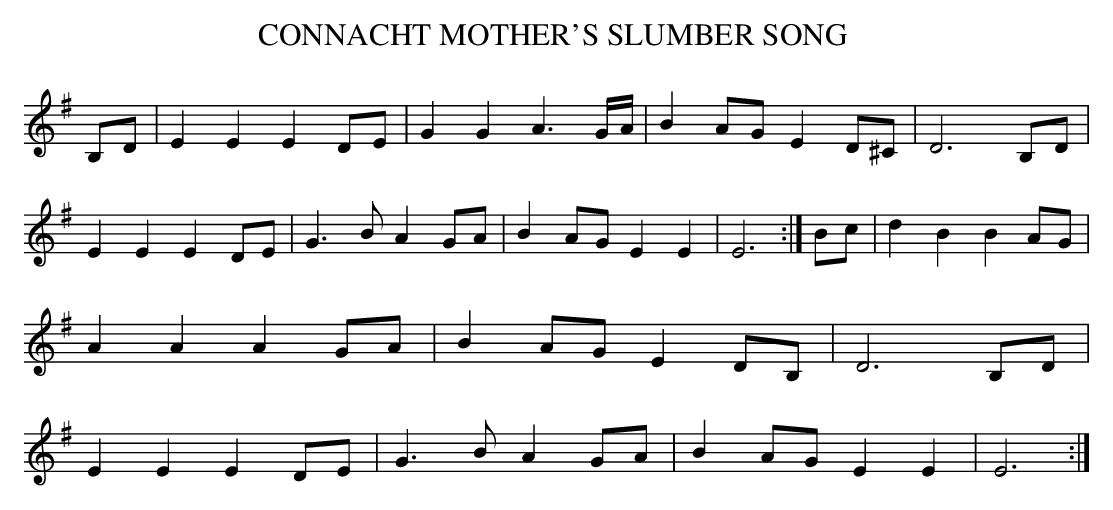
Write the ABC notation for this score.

X:1
T:CONNACHT MOTHER'S SLUMBER SONG \
Y:"Moderato cantabile"\
M:4/4\
L:1/8\
K:Em\
B,D|E2 E2 E2 DE|G2 G2 A3 G/A/|\\
B2 AG E2 D^C|D6 B,D|\
E2 E2 E2 DE|G3 B A2 GA|B2 AG E2 E2|E6:|\
Bc|d2 B2 B2 AG|A2 A2 A2 GA|B2 AG E2 DB,|D6 B,D|\
E2 E2 E2 DE|G3 B A2 GA|B2 AG E2 E2|E6:|\
\
\
\
